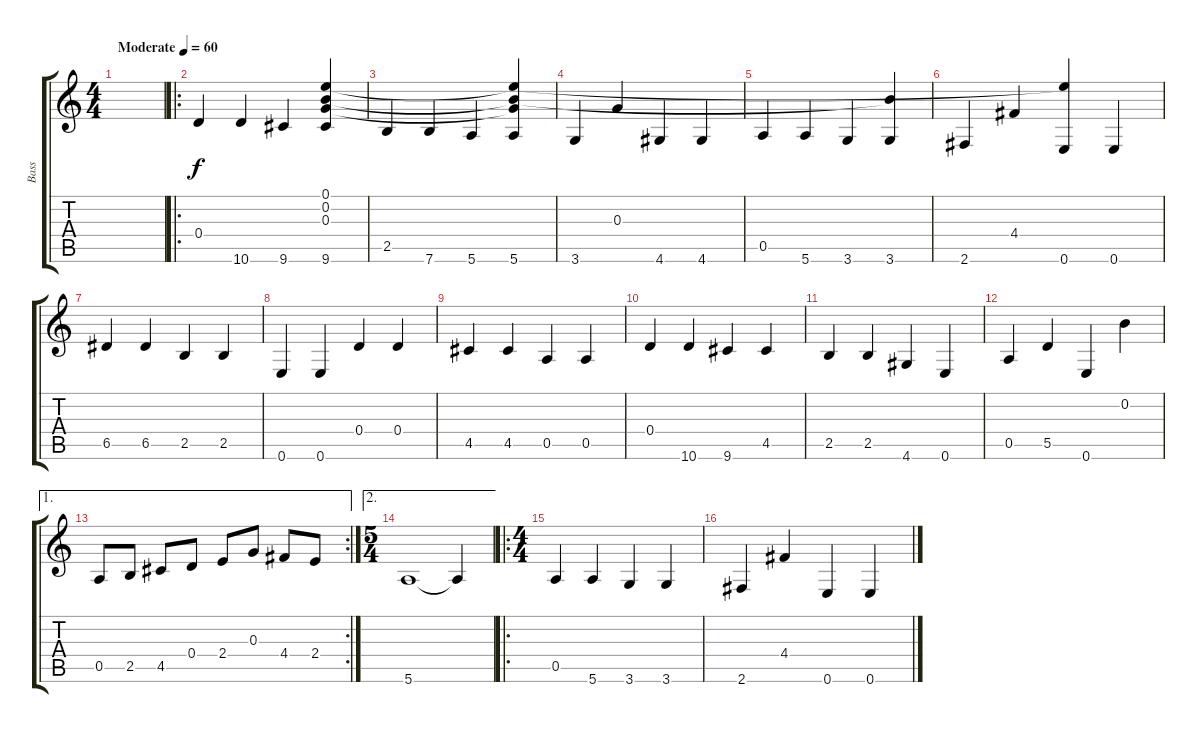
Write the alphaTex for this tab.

\track ("Bass" "Bass") {instrument contrabass}
\staff {score tabs}
\tuning (E4 B3 G3 D3 A2 E2) {hide}
\ts (4 4)
\tempo (60 "Moderate")
\clef g2
\ks c
|
\ro
0.4.4 10.6.4 9.6.4 (0.1 0.2 0.3 9.6).4 |
2.5.4 7.6.4 5.6.4 (0.1{t} 0.2{t} 0.3{t} 5.6).4 |
3.6.4 0.3.4 4.6.4 4.6.4 |
0.5.4 5.6.4 3.6.4 (0.2{t} 3.6).4 |
2.6.4 4.4.4 (0.1{t} 0.6).4 0.6.4 |
6.5.4 6.5.4 2.5.4 2.5.4 |
0.6.4 0.6.4 0.4.4 0.4.4 |
4.5.4 4.5.4 0.5.4 0.5.4 |
0.4.4 10.6.4 9.6.4 4.5.4 |
2.5.4 2.5.4 4.6.4 0.6.4 |
0.5.4 5.5.4 0.6.4 0.2.4 |
\ae 1
\rc 2
0.5.8 2.5.8 4.5.8 0.4.8 2.4.8 0.3.8 4.4.8 2.4.8 |
\ae 2
\ts (5 4)
5.6.1 5.6{t}.4 |
\ro
\ts (4 4)
0.5.4 5.6.4 3.6.4 3.6.4 |
2.6.4 4.4.4 0.6.4 0.6.4
